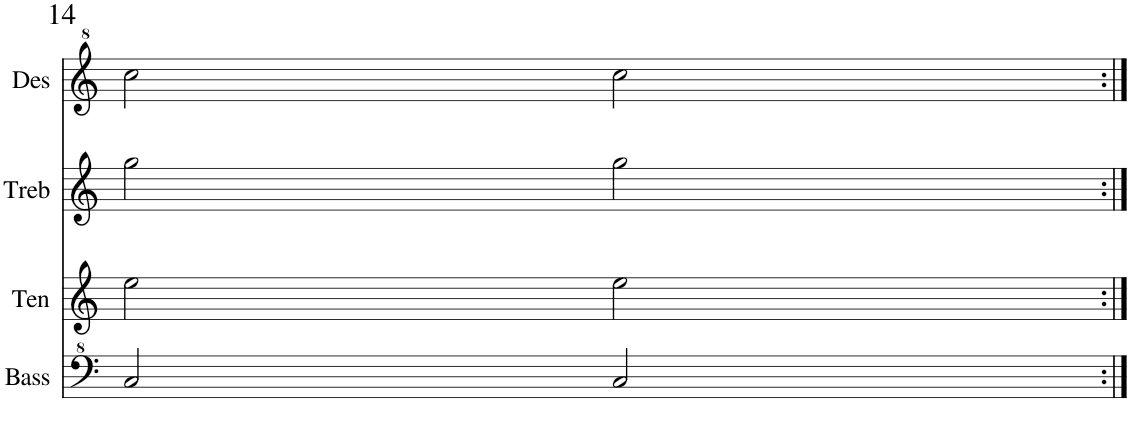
**kern	**kern	**kern	**kern
*part4	*part3	*part2	*part1
*staff4	*staff3	*staff2	*staff1
*I"Bass	*I"Ten	*I"Treb	*I"Des
*I'Bass	*I'Ten	*I'Treb	*I'Des
!!LO:PB:g=z
*clefF^4	*clefG2	*clefG2	*clefG^2
*k[]	*k[]	*k[]	*k[]
*M2/2	*M2/2	*M2/2	*M2/2
*met(c|)	*met(c|)	*met(c|)	*met(c|)
=14	=14	=14	=14
2c/	2ee\	2gg\	2ccc\
2c/	2ee\	2gg\	2ccc\
=:|!	=:|!	=:|!	=:|!
*-	*-	*-	*-
